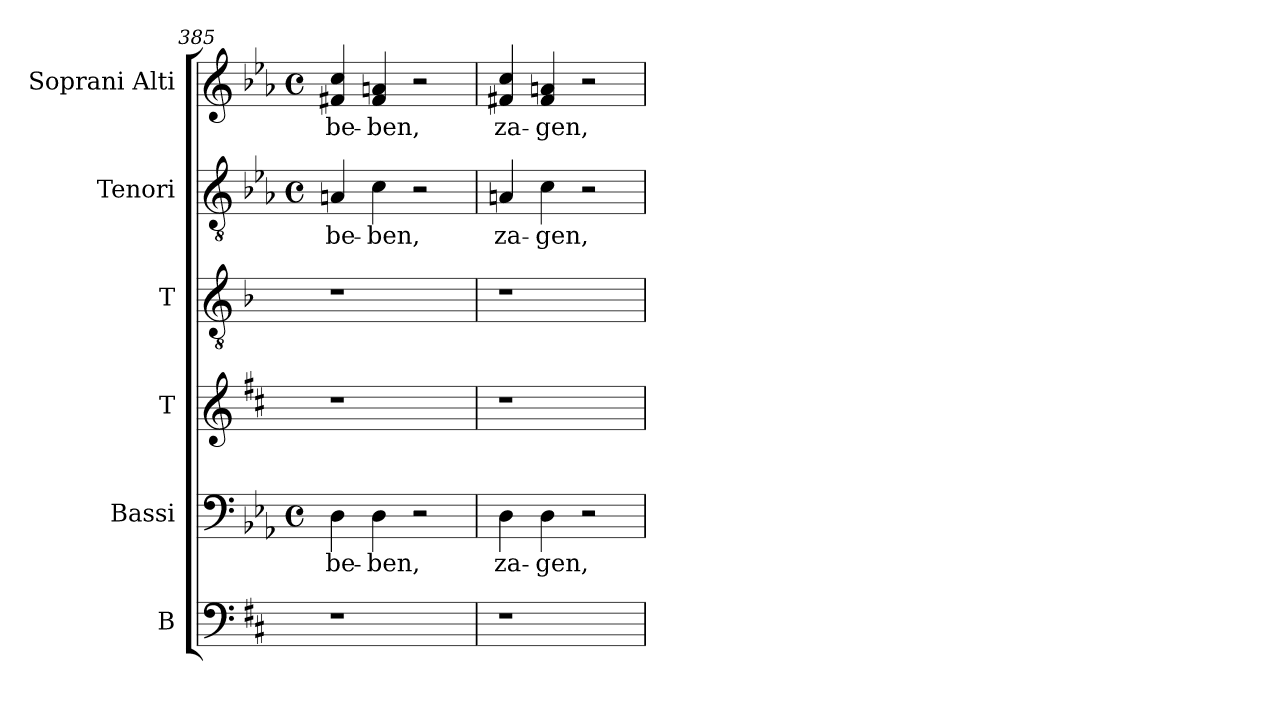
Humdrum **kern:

**kern	**kern	**text	**kern	**kern	**kern	**text	**kern	**text
*part6	*part5	*part5	*part4	*part3	*part2	*part2	*part1	*part1
*staff6	*staff5	*staff5	*staff4	*staff3	*staff2	*staff2	*staff1	*staff1
*I"B	*I"Bassi	*	*I"T	*I"T	*I"Tenori	*	*I"Soprani  Alti	*
*I'B	*I'B	*	*I'T	*I'T	*I'T	*	*I'S  A	*
*clefF4	*clefF4	*	*clefG2	*clefGv2	*clefGv2	*	*clefG2	*
*k[f#c#]	*k[b-e-a-]	*	*k[f#c#]	*k[b-]	*k[b-e-a-]	*	*k[b-e-a-]	*
*D:	*E-:	*	*D:	*F:	*E-:	*	*E-:	*
*	*M4/4	*	*	*	*M4/4	*	*M4/4	*
*	*met(c)	*	*	*	*met(c)	*	*met(c)	*
=385	=385	=385	=385	=385	=385	=385	=385	=385
!	!	!LO:LY:b	!	!	!	!LO:LY:b	!	!LO:LY:b
1r	4D\	be-	1r	1r	4An/	be-	4cc/ 4f#X/	be-
!	!	!LO:LY:b:cj	!	!	!	!LO:LY:b:cj	!	!LO:LY:b:cj
.	4D\	-ben,	.	.	4c\	-ben,	4an/ 4f#/	-ben,
.	2r	.	.	.	2r	.	2r	.
=386	=386	=386	=386	=386	=386	=386	=386	=386
!	!	!LO:LY:b	!	!	!	!LO:LY:b	!	!LO:LY:b
1r	4D\	za-	1r	1r	4An/	za-	4cc/ 4f#X/	za-
!	!	!LO:LY:b:cj	!	!	!	!LO:LY:b:cj	!	!LO:LY:b:cj
.	4D\	-gen,	.	.	4c\	-gen,	4an/ 4f#/	-gen,
.	2r	.	.	.	2r	.	2r	.
=	=	=	=	=	=	=	=	=
*-	*-	*-	*-	*-	*-	*-	*-	*-
